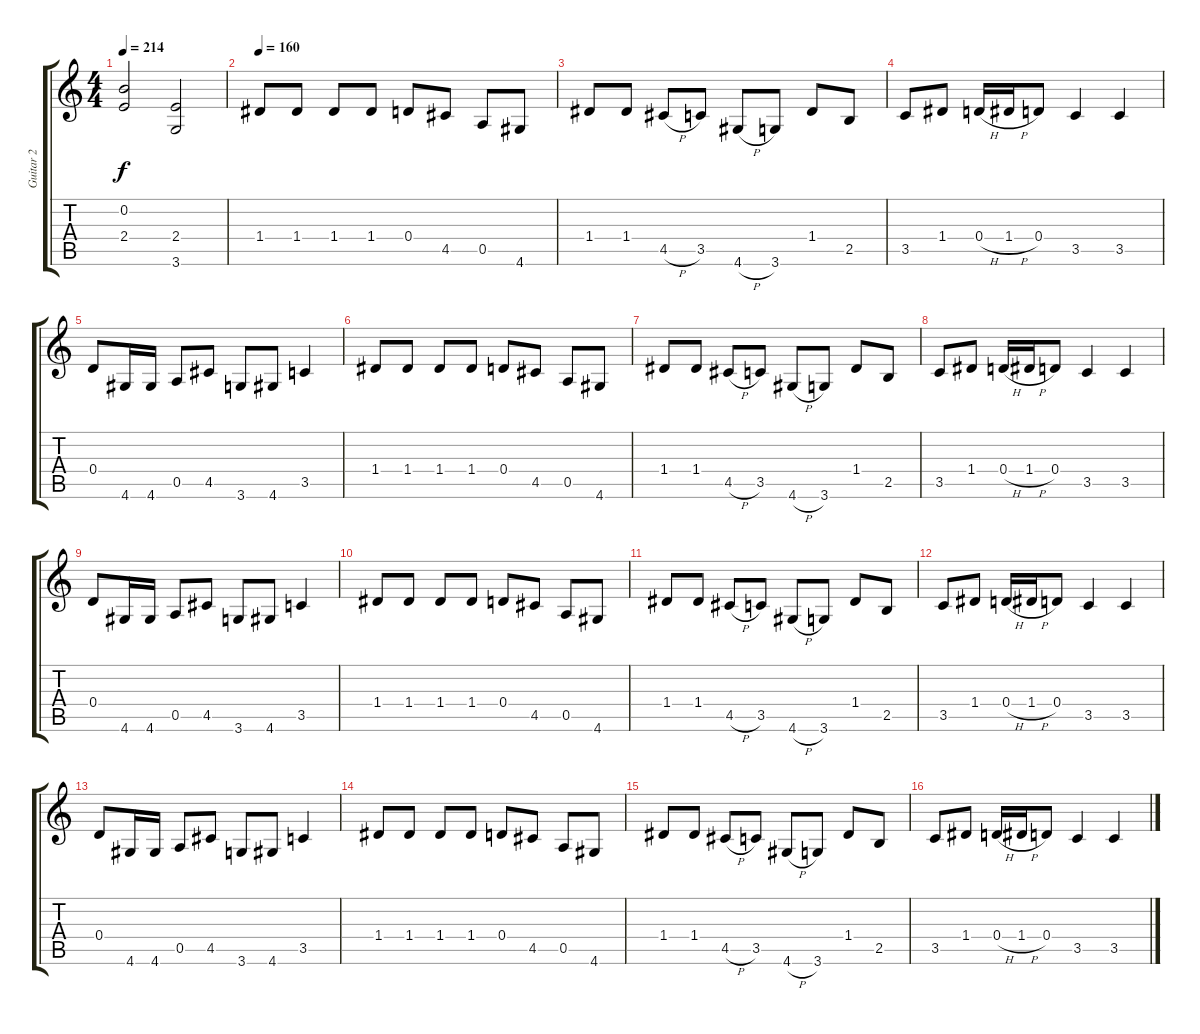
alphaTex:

\track ("Guitar 2            " "Guitar 2  ") {instrument distortionguitar}
\staff {score tabs}
\tuning (E4 B3 G3 D3 A2 E2) {hide}
\ts (4 4)
\tempo 214
\clef g2
\ks c
(0.2 2.4).2{dy f} (2.4 3.6).2 |
\tempo 160
1.4.8 1.4.8 1.4.8 1.4.8 0.4.8 4.5.8 0.5.8 4.6.8 |
1.4.8 1.4.8 4.5{h}.8 3.5.8 4.6{h}.8 3.6.8 1.4.8 2.5.8 |
3.5.8 1.4.8 0.4{h}.16 1.4{h}.16 0.4.8 3.5.4 3.5.4 |
0.4.8 4.6.16 4.6.16 0.5.8 4.5.8 3.6.8 4.6.8 3.5.4 |
1.4.8 1.4.8 1.4.8 1.4.8 0.4.8 4.5.8 0.5.8 4.6.8 |
1.4.8 1.4.8 4.5{h}.8 3.5.8 4.6{h}.8 3.6.8 1.4.8 2.5.8 |
3.5.8 1.4.8 0.4{h}.16 1.4{h}.16 0.4.8 3.5.4 3.5.4 |
0.4.8 4.6.16 4.6.16 0.5.8 4.5.8 3.6.8 4.6.8 3.5.4 |
1.4.8 1.4.8 1.4.8 1.4.8 0.4.8 4.5.8 0.5.8 4.6.8 |
1.4.8 1.4.8 4.5{h}.8 3.5.8 4.6{h}.8 3.6.8 1.4.8 2.5.8 |
3.5.8 1.4.8 0.4{h}.16 1.4{h}.16 0.4.8 3.5.4 3.5.4 |
0.4.8 4.6.16 4.6.16 0.5.8 4.5.8 3.6.8 4.6.8 3.5.4 |
1.4.8 1.4.8 1.4.8 1.4.8 0.4.8 4.5.8 0.5.8 4.6.8 |
1.4.8 1.4.8 4.5{h}.8 3.5.8 4.6{h}.8 3.6.8 1.4.8 2.5.8 |
3.5.8 1.4.8 0.4{h}.16 1.4{h}.16 0.4.8 3.5.4 3.5.4
